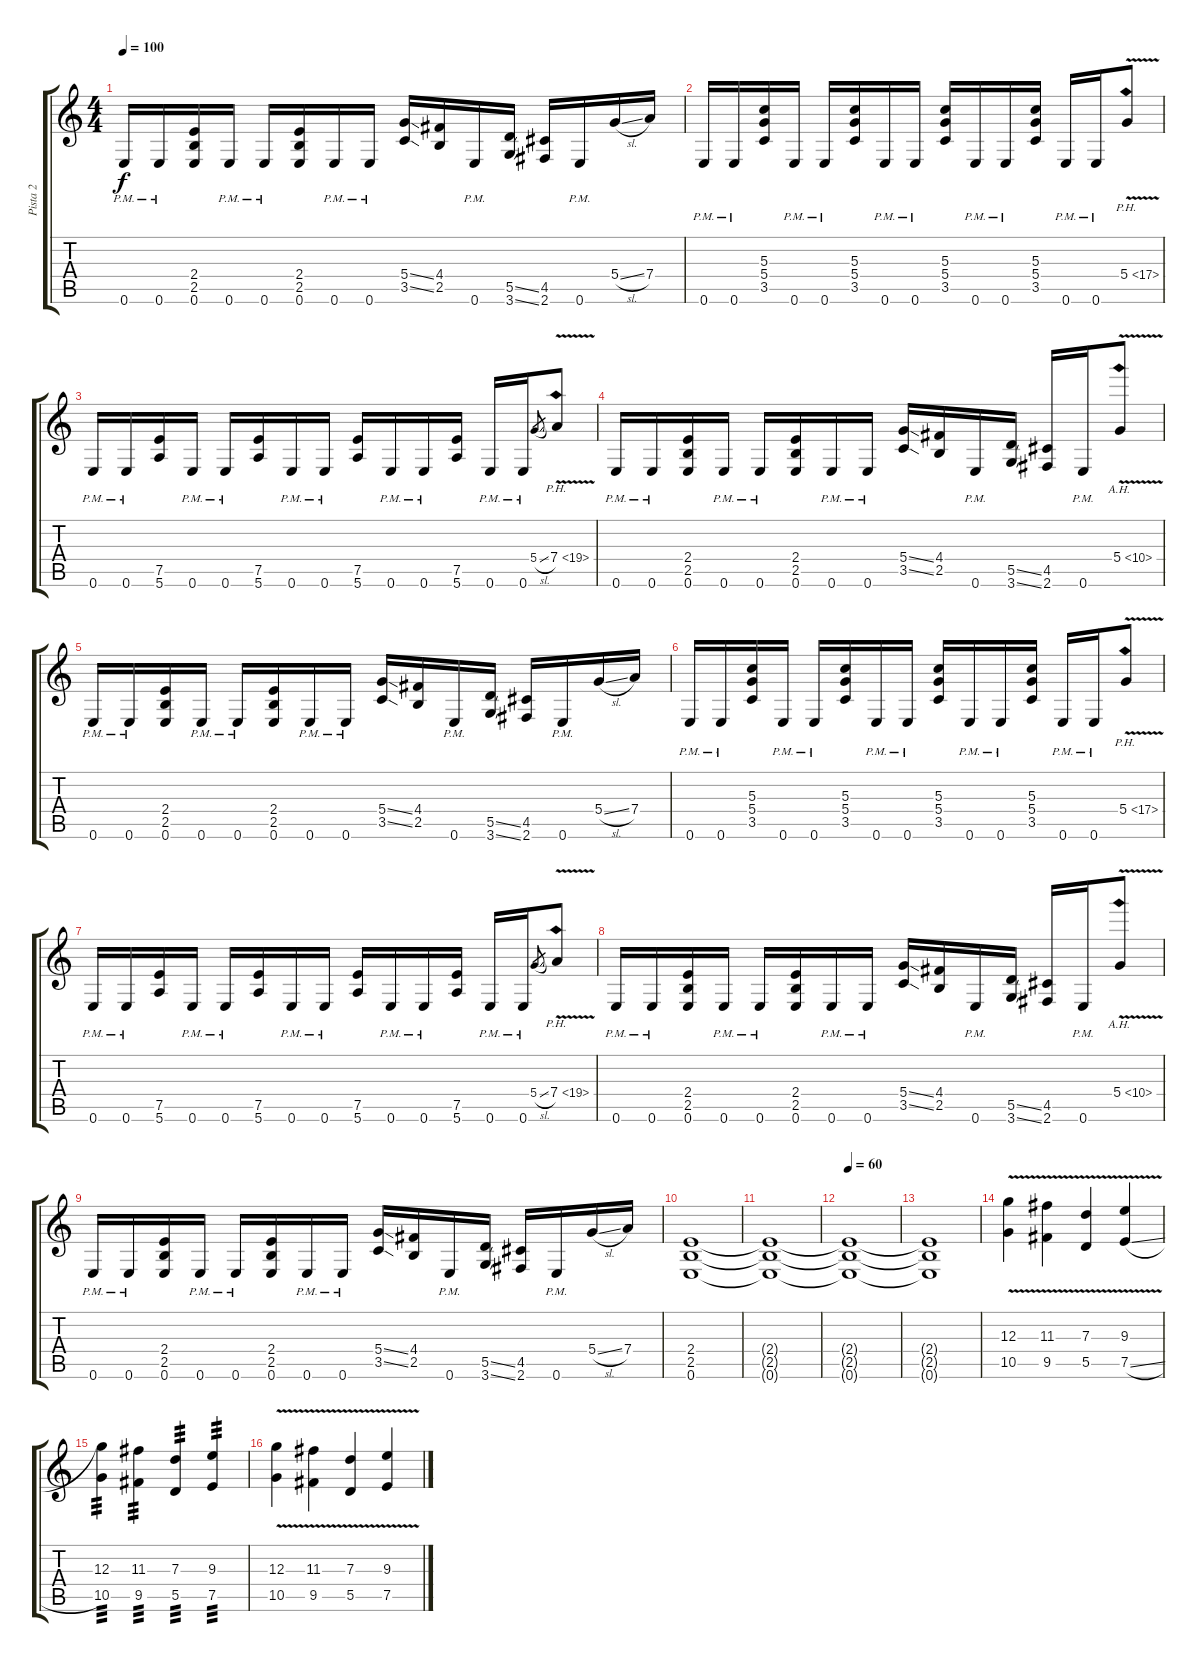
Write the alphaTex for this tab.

\track ("Pista 2" "Pista 2") {instrument distortionguitar}
\staff {score tabs}
\tuning (E4 B3 G3 D3 A2 E2) {hide}
\ts (4 4)
\tempo 100
\clef g2
\ks c
0.6{pm}.16{dy f} 0.6{pm}.16 (2.4 2.5 0.6).16 0.6{pm}.16 0.6{pm}.16 (2.4 2.5 0.6).16 0.6{pm}.16 0.6{pm}.16 (5.4{ss} 3.5{ss}).16 (4.4 2.5).16 0.6{pm}.16 (5.5{ss} 3.6{ss}).16 (4.5 2.6).16 0.6{pm}.16 5.4{sl}.16 7.4.16 |
0.6{pm}.16 0.6{pm}.16 (5.3 5.4 3.5).16 0.6{pm}.16 0.6{pm}.16 (5.3 5.4 3.5).16 0.6{pm}.16 0.6{pm}.16 (5.3 5.4 3.5).16 0.6{pm}.16 0.6{pm}.16 (5.3 5.4 3.5).16 0.6{pm}.16 0.6{pm}.16 5.4{ph 12 v}.8 |
0.6{pm}.16 0.6{pm}.16 (7.5 5.6).16 0.6{pm}.16 0.6{pm}.16 (7.5 5.6).16 0.6{pm}.16 0.6{pm}.16 (7.5 5.6).16 0.6{pm}.16 0.6{pm}.16 (7.5 5.6).16 0.6{pm}.16 0.6{pm}.16 5.4{sl}.8{gr} 7.4{ph 12 v}.8 |
0.6{pm}.16 0.6{pm}.16 (2.4 2.5 0.6).16 0.6{pm}.16 0.6{pm}.16 (2.4 2.5 0.6).16 0.6{pm}.16 0.6{pm}.16 (5.4{ss} 3.5{ss}).16 (4.4 2.5).16 0.6{pm}.16 (5.5{ss} 3.6{ss}).16 (4.5 2.6).16 0.6{pm}.16 5.4{ah 5 v}.8 |
0.6{pm}.16 0.6{pm}.16 (2.4 2.5 0.6).16 0.6{pm}.16 0.6{pm}.16 (2.4 2.5 0.6).16 0.6{pm}.16 0.6{pm}.16 (5.4{ss} 3.5{ss}).16 (4.4 2.5).16 0.6{pm}.16 (5.5{ss} 3.6{ss}).16 (4.5 2.6).16 0.6{pm}.16 5.4{sl}.16 7.4.16 |
0.6{pm}.16 0.6{pm}.16 (5.3 5.4 3.5).16 0.6{pm}.16 0.6{pm}.16 (5.3 5.4 3.5).16 0.6{pm}.16 0.6{pm}.16 (5.3 5.4 3.5).16 0.6{pm}.16 0.6{pm}.16 (5.3 5.4 3.5).16 0.6{pm}.16 0.6{pm}.16 5.4{ph 12 v}.8 |
0.6{pm}.16 0.6{pm}.16 (7.5 5.6).16 0.6{pm}.16 0.6{pm}.16 (7.5 5.6).16 0.6{pm}.16 0.6{pm}.16 (7.5 5.6).16 0.6{pm}.16 0.6{pm}.16 (7.5 5.6).16 0.6{pm}.16 0.6{pm}.16 5.4{sl}.8{gr} 7.4{ph 12 v}.8 |
0.6{pm}.16 0.6{pm}.16 (2.4 2.5 0.6).16 0.6{pm}.16 0.6{pm}.16 (2.4 2.5 0.6).16 0.6{pm}.16 0.6{pm}.16 (5.4{ss} 3.5{ss}).16 (4.4 2.5).16 0.6{pm}.16 (5.5{ss} 3.6{ss}).16 (4.5 2.6).16 0.6{pm}.16 5.4{ah 5 v}.8 |
0.6{pm}.16 0.6{pm}.16 (2.4 2.5 0.6).16 0.6{pm}.16 0.6{pm}.16 (2.4 2.5 0.6).16 0.6{pm}.16 0.6{pm}.16 (5.4{ss} 3.5{ss}).16 (4.4 2.5).16 0.6{pm}.16 (5.5{ss} 3.6{ss}).16 (4.5 2.6).16 0.6{pm}.16 5.4{sl}.16 7.4.16 |
(2.4 2.5 0.6).1 |
(2.4{t} 2.5{t} 0.6{t}).1 |
\tempo 60
(2.4{t} 2.5{t} 0.6{t}).1 |
(2.4{t} 2.5{t} 0.6{t}).1 |
(12.3 10.5{v}).4 (11.3 9.5{v}).4 (7.3 5.5{v}).4 (9.3 7.5{v sl}).4 |
(12.3 10.5).4{tp 3} (11.3 9.5).4{tp 3} (7.3 5.5).4{tp 3} (9.3 7.5).4{tp 3} |
(12.3 10.5{v}).4 (11.3 9.5{v}).4 (7.3 5.5{v}).4 (9.3 7.5{v sl}).4
